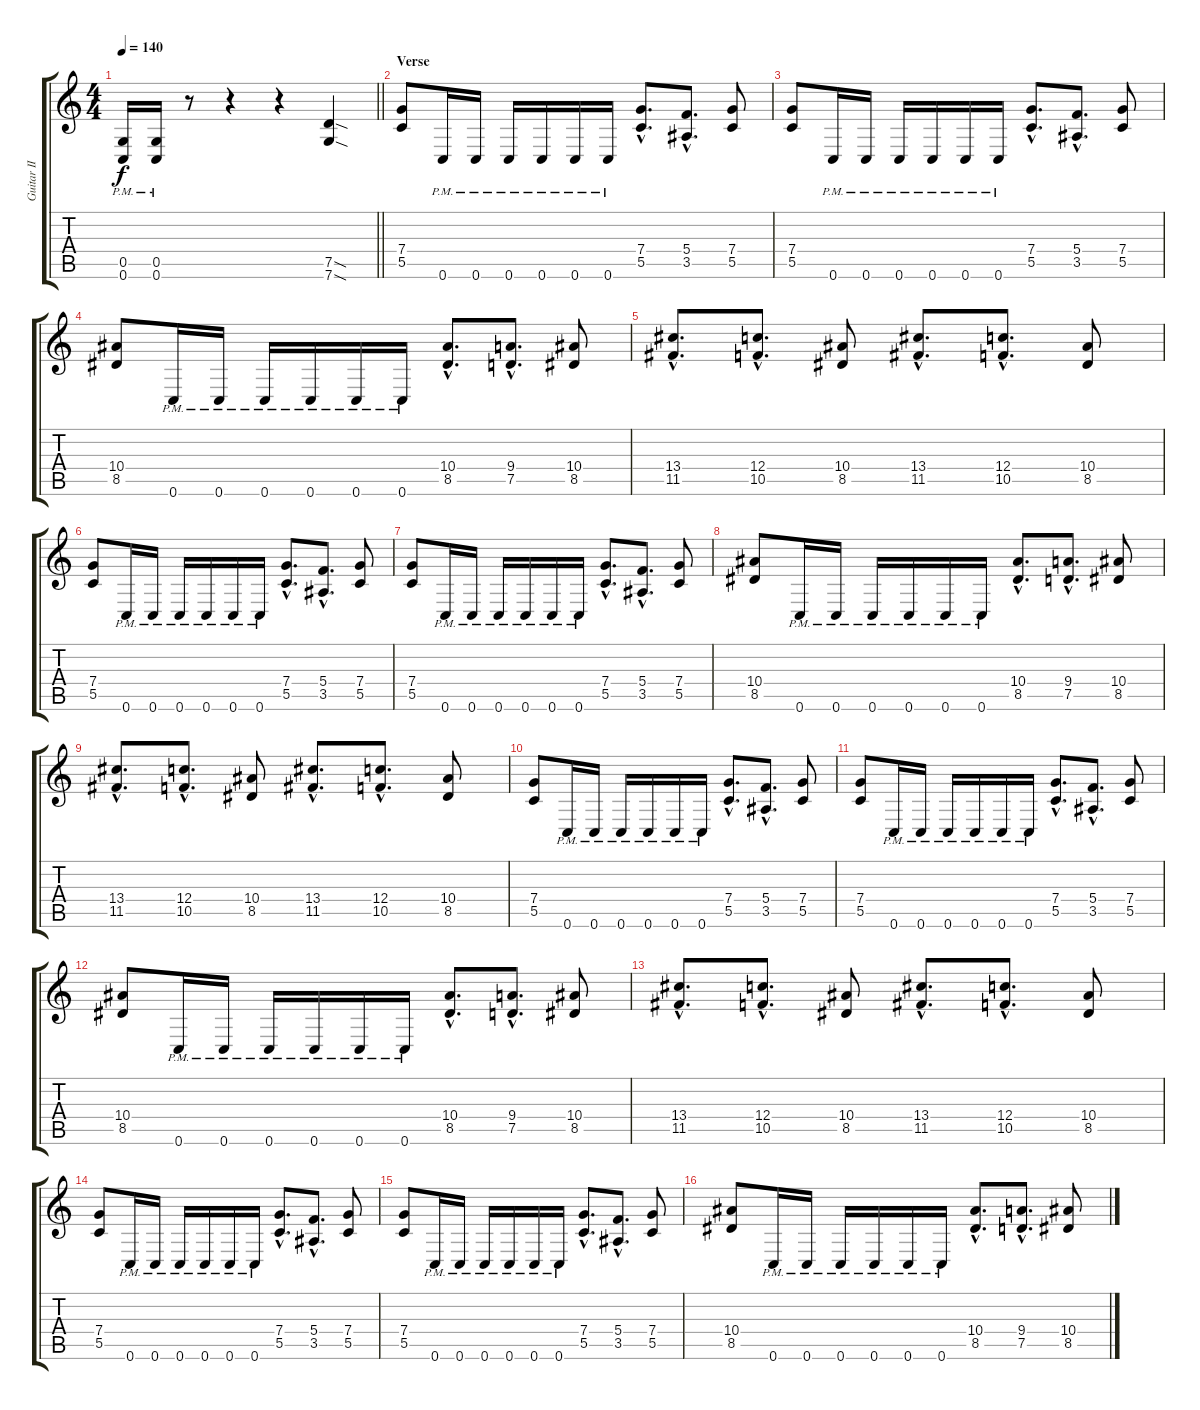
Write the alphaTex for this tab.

\track ("Guitar II" "Guitar II") {instrument distortionguitar}
\staff {score tabs}
\tuning (D4 A3 F3 C3 G2 C2) {hide}
\ts (4 4)
\tempo 140
\clef g2
\barLineRight lightlight
\ks c
(0.5{pm} 0.6{pm}).16{dy f} (0.5{pm} 0.6{pm}).16 r.8 r.4 r.4 (7.5{sod} 7.6{sod}).4 |
\section ("" "Verse")
(7.4 5.5).8 0.6{pm}.16 0.6{pm}.16 0.6{pm}.16 0.6{pm}.16 0.6{pm}.16 0.6{pm}.16 (7.4{hac} 5.5{hac}).8{d} (5.4{hac} 3.5{hac}).8{d} (7.4 5.5).8 |
(7.4 5.5).8 0.6{pm}.16 0.6{pm}.16 0.6{pm}.16 0.6{pm}.16 0.6{pm}.16 0.6{pm}.16 (7.4{hac} 5.5{hac}).8{d} (5.4{hac} 3.5{hac}).8{d} (7.4 5.5).8 |
(10.4 8.5).8 0.6{pm}.16 0.6{pm}.16 0.6{pm}.16 0.6{pm}.16 0.6{pm}.16 0.6{pm}.16 (10.4{hac} 8.5{hac}).8{d} (9.4{hac} 7.5{hac}).8{d} (10.4 8.5).8 |
(13.4{hac} 11.5{hac}).8{d} (12.4{hac} 10.5{hac}).8{d} (10.4 8.5).8 (13.4{hac} 11.5{hac}).8{d} (12.4{hac} 10.5{hac}).8{d} (10.4 8.5).8 |
(7.4 5.5).8 0.6{pm}.16 0.6{pm}.16 0.6{pm}.16 0.6{pm}.16 0.6{pm}.16 0.6{pm}.16 (7.4{hac} 5.5{hac}).8{d} (5.4{hac} 3.5{hac}).8{d} (7.4 5.5).8 |
(7.4 5.5).8 0.6{pm}.16 0.6{pm}.16 0.6{pm}.16 0.6{pm}.16 0.6{pm}.16 0.6{pm}.16 (7.4{hac} 5.5{hac}).8{d} (5.4{hac} 3.5{hac}).8{d} (7.4 5.5).8 |
(10.4 8.5).8 0.6{pm}.16 0.6{pm}.16 0.6{pm}.16 0.6{pm}.16 0.6{pm}.16 0.6{pm}.16 (10.4{hac} 8.5{hac}).8{d} (9.4{hac} 7.5{hac}).8{d} (10.4 8.5).8 |
(13.4{hac} 11.5{hac}).8{d} (12.4{hac} 10.5{hac}).8{d} (10.4 8.5).8 (13.4{hac} 11.5{hac}).8{d} (12.4{hac} 10.5{hac}).8{d} (10.4 8.5).8 |
(7.4 5.5).8 0.6{pm}.16 0.6{pm}.16 0.6{pm}.16 0.6{pm}.16 0.6{pm}.16 0.6{pm}.16 (7.4{hac} 5.5{hac}).8{d} (5.4{hac} 3.5{hac}).8{d} (7.4 5.5).8 |
(7.4 5.5).8 0.6{pm}.16 0.6{pm}.16 0.6{pm}.16 0.6{pm}.16 0.6{pm}.16 0.6{pm}.16 (7.4{hac} 5.5{hac}).8{d} (5.4{hac} 3.5{hac}).8{d} (7.4 5.5).8 |
(10.4 8.5).8 0.6{pm}.16 0.6{pm}.16 0.6{pm}.16 0.6{pm}.16 0.6{pm}.16 0.6{pm}.16 (10.4{hac} 8.5{hac}).8{d} (9.4{hac} 7.5{hac}).8{d} (10.4 8.5).8 |
(13.4{hac} 11.5{hac}).8{d} (12.4{hac} 10.5{hac}).8{d} (10.4 8.5).8 (13.4{hac} 11.5{hac}).8{d} (12.4{hac} 10.5{hac}).8{d} (10.4 8.5).8 |
(7.4 5.5).8 0.6{pm}.16 0.6{pm}.16 0.6{pm}.16 0.6{pm}.16 0.6{pm}.16 0.6{pm}.16 (7.4{hac} 5.5{hac}).8{d} (5.4{hac} 3.5{hac}).8{d} (7.4 5.5).8 |
(7.4 5.5).8 0.6{pm}.16 0.6{pm}.16 0.6{pm}.16 0.6{pm}.16 0.6{pm}.16 0.6{pm}.16 (7.4{hac} 5.5{hac}).8{d} (5.4{hac} 3.5{hac}).8{d} (7.4 5.5).8 |
(10.4 8.5).8 0.6{pm}.16 0.6{pm}.16 0.6{pm}.16 0.6{pm}.16 0.6{pm}.16 0.6{pm}.16 (10.4{hac} 8.5{hac}).8{d} (9.4{hac} 7.5{hac}).8{d} (10.4 8.5).8
